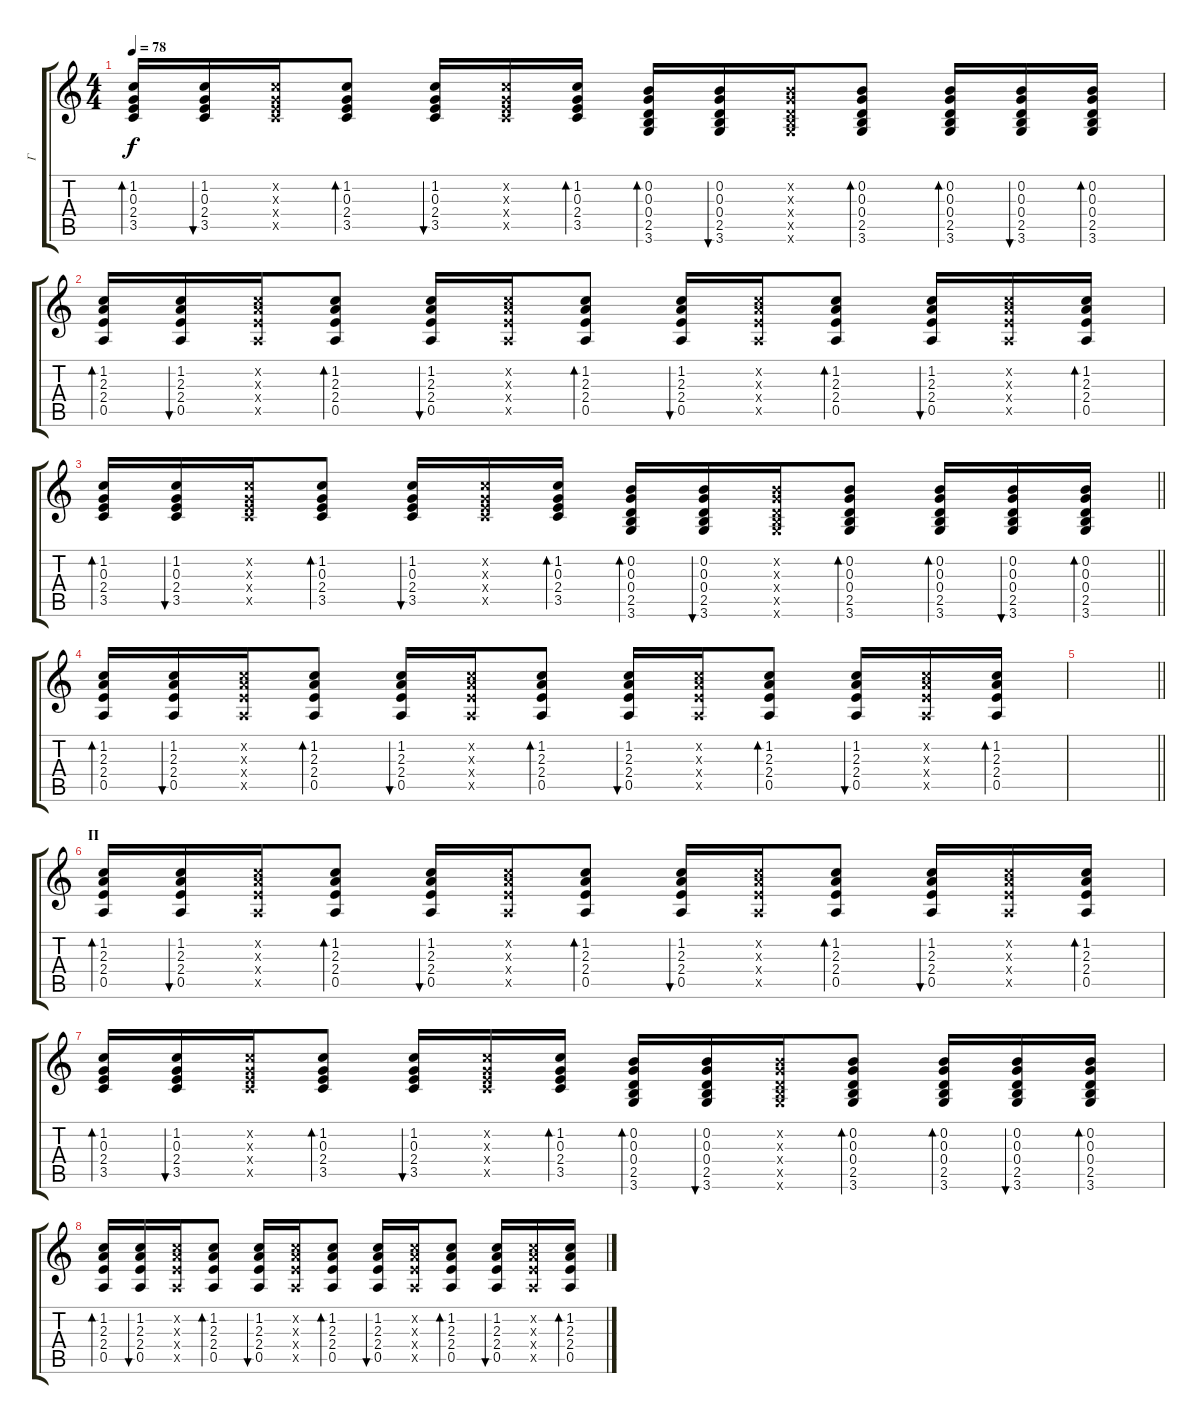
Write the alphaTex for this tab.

\track ("Г" "Г") {instrument acousticguitarnylon}
\staff {score tabs}
\tuning (E4 B3 G3 D3 A2 E2) {hide}
\ts (4 4)
\tempo 78
\clef g2
\ks c
(1.2 0.3 2.4 3.5).16{bd 30 dy f} (1.2 0.3 2.4 3.5).16{bu 30} (1.2{x} 0.3{x} 2.4{x} 3.5{x}).16 (1.2 0.3 2.4 3.5).8{bd 30} (1.2 0.3 2.4 3.5).16{bu 30} (1.2{x} 0.3{x} 2.4{x} 3.5{x}).16 (1.2 0.3 2.4 3.5).16{bd 30} (0.2 0.3 0.4 2.5 3.6).16{bd 30} (0.2 0.3 0.4 2.5 3.6).16{bu 30} (0.2{x} 0.3{x} 0.4{x} 2.5{x} 3.6{x}).16 (0.2 0.3 0.4 2.5 3.6).8{bd 30} (0.2 0.3 0.4 2.5 3.6).16{bd 30} (0.2 0.3 0.4 2.5 3.6).16{bu 30} (0.2 0.3 0.4 2.5 3.6).16{bd 30} |
(1.2 2.3 2.4 0.5).16{bd 30} (1.2 2.3 2.4 0.5).16{bu 30} (1.2{x} 2.3{x} 2.4{x} 0.5{x}).16 (1.2 2.3 2.4 0.5).8{bd 30} (1.2 2.3 2.4 0.5).16{bu 30} (1.2{x} 2.3{x} 2.4{x} 0.5{x}).16 (1.2 2.3 2.4 0.5).8{bd 30} (1.2 2.3 2.4 0.5).16{bu 30} (1.2{x} 2.3{x} 2.4{x} 0.5{x}).16 (1.2 2.3 2.4 0.5).8{bd 30} (1.2 2.3 2.4 0.5).16{bu 30} (1.2{x} 2.3{x} 2.4{x} 0.5{x}).16 (1.2 2.3 2.4 0.5).16{bd 30} |
\barLineRight lightlight
(1.2 0.3 2.4 3.5).16{bd 30} (1.2 0.3 2.4 3.5).16{bu 30} (1.2{x} 0.3{x} 2.4{x} 3.5{x}).16 (1.2 0.3 2.4 3.5).8{bd 30} (1.2 0.3 2.4 3.5).16{bu 30} (1.2{x} 0.3{x} 2.4{x} 3.5{x}).16 (1.2 0.3 2.4 3.5).16{bd 30} (0.2 0.3 0.4 2.5 3.6).16{bd 30} (0.2 0.3 0.4 2.5 3.6).16{bu 30} (0.2{x} 0.3{x} 0.4{x} 2.5{x} 3.6{x}).16 (0.2 0.3 0.4 2.5 3.6).8{bd 30} (0.2 0.3 0.4 2.5 3.6).16{bd 30} (0.2 0.3 0.4 2.5 3.6).16{bu 30} (0.2 0.3 0.4 2.5 3.6).16{bd 30} |
(1.2 2.3 2.4 0.5).16{bd 30} (1.2 2.3 2.4 0.5).16{bu 30} (1.2{x} 2.3{x} 2.4{x} 0.5{x}).16 (1.2 2.3 2.4 0.5).8{bd 30} (1.2 2.3 2.4 0.5).16{bu 30} (1.2{x} 2.3{x} 2.4{x} 0.5{x}).16 (1.2 2.3 2.4 0.5).8{bd 30} (1.2 2.3 2.4 0.5).16{bu 30} (1.2{x} 2.3{x} 2.4{x} 0.5{x}).16 (1.2 2.3 2.4 0.5).8{bd 30} (1.2 2.3 2.4 0.5).16{bu 30} (1.2{x} 2.3{x} 2.4{x} 0.5{x}).16 (1.2 2.3 2.4 0.5).16{bd 30} |
\barLineRight lightlight
|
\section ("" "П")
(1.2 2.3 2.4 0.5).16{bd 30} (1.2 2.3 2.4 0.5).16{bu 30} (1.2{x} 2.3{x} 2.4{x} 0.5{x}).16 (1.2 2.3 2.4 0.5).8{bd 30} (1.2 2.3 2.4 0.5).16{bu 30} (1.2{x} 2.3{x} 2.4{x} 0.5{x}).16 (1.2 2.3 2.4 0.5).8{bd 30} (1.2 2.3 2.4 0.5).16{bu 30} (1.2{x} 2.3{x} 2.4{x} 0.5{x}).16 (1.2 2.3 2.4 0.5).8{bd 30} (1.2 2.3 2.4 0.5).16{bu 30} (1.2{x} 2.3{x} 2.4{x} 0.5{x}).16 (1.2 2.3 2.4 0.5).16{bd 30} |
(1.2 0.3 2.4 3.5).16{bd 30} (1.2 0.3 2.4 3.5).16{bu 30} (1.2{x} 0.3{x} 2.4{x} 3.5{x}).16 (1.2 0.3 2.4 3.5).8{bd 30} (1.2 0.3 2.4 3.5).16{bu 30} (1.2{x} 0.3{x} 2.4{x} 3.5{x}).16 (1.2 0.3 2.4 3.5).16{bd 30} (0.2 0.3 0.4 2.5 3.6).16{bd 30} (0.2 0.3 0.4 2.5 3.6).16{bu 30} (0.2{x} 0.3{x} 0.4{x} 2.5{x} 3.6{x}).16 (0.2 0.3 0.4 2.5 3.6).8{bd 30} (0.2 0.3 0.4 2.5 3.6).16{bd 30} (0.2 0.3 0.4 2.5 3.6).16{bu 30} (0.2 0.3 0.4 2.5 3.6).16{bd 30} |
(1.2 2.3 2.4 0.5).16{bd 30} (1.2 2.3 2.4 0.5).16{bu 30} (1.2{x} 2.3{x} 2.4{x} 0.5{x}).16 (1.2 2.3 2.4 0.5).8{bd 30} (1.2 2.3 2.4 0.5).16{bu 30} (1.2{x} 2.3{x} 2.4{x} 0.5{x}).16 (1.2 2.3 2.4 0.5).8{bd 30} (1.2 2.3 2.4 0.5).16{bu 30} (1.2{x} 2.3{x} 2.4{x} 0.5{x}).16 (1.2 2.3 2.4 0.5).8{bd 30} (1.2 2.3 2.4 0.5).16{bu 30} (1.2{x} 2.3{x} 2.4{x} 0.5{x}).16 (1.2 2.3 2.4 0.5).16{bd 30}
